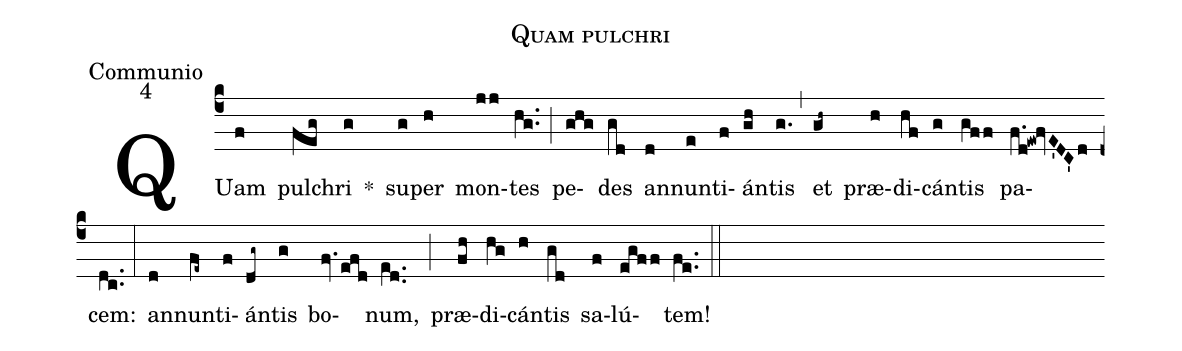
name: Quam pulchri;
office-part: Communio;
mode: 4;
%%
(c4) QUam(f) pul(feg)chri(g) *() su(g)per(h) mon(jj)tes(hg..) (;) pe(ghg)des(gd) an(d)nun(e)ti(f)án(gh)tis(g.) (,) et(gh~) præ(h)di(hf)cán(g)tis(gff) pa(f.d!ew!fvE'DC'd)cem:(dc..) (:)
an(d)nun(fe~)ti(f)án(dg~)tis(g) bo(fv.efd)num,(e[ll:1]d..) (;) præ(fh)di(hg)cán(h)tis(gd) sa(f)lú(egff)tem!(fe..) (::)
